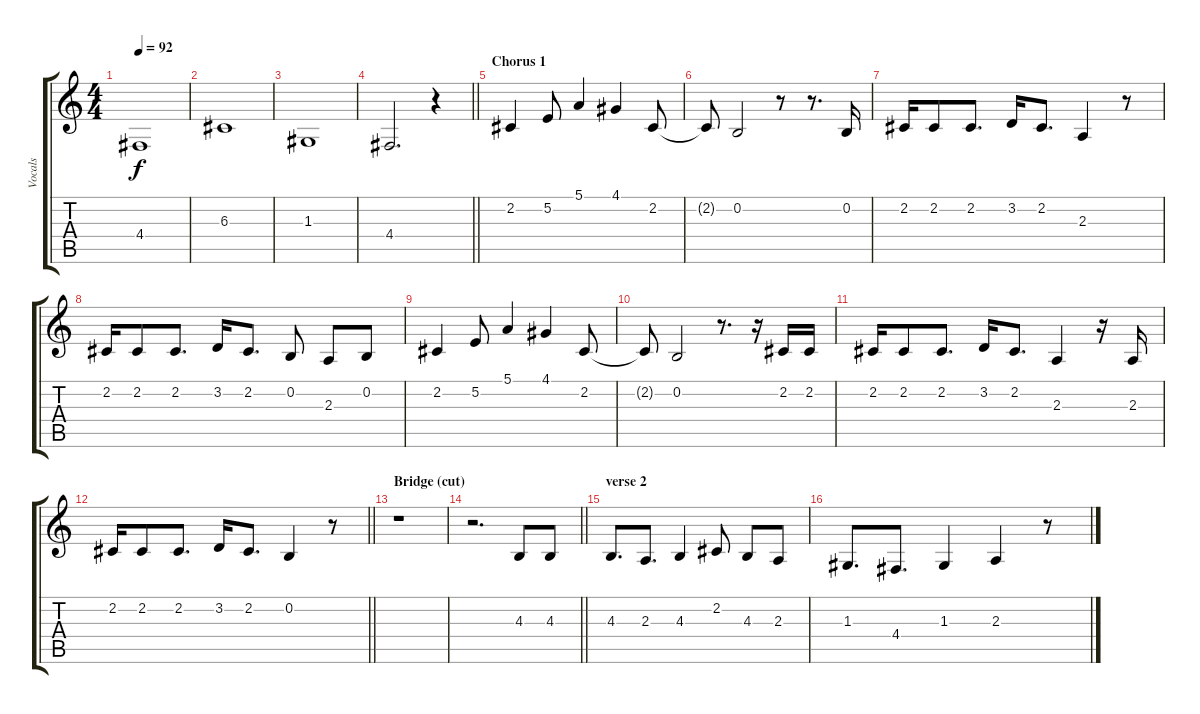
\track ("Vocals" "Vocals") {instrument cello}
\staff {score tabs}
\tuning (E4 B3 G3 D3 A2 E2) {hide}
\ts (4 4)
\tempo 92
\clef g2
\ks c
4.4.1{dy f} |
6.3.1 |
1.3.1 |
\barLineRight lightlight
4.4.2{d} r.4 |
\section ("" "Chorus 1")
2.2.4 5.2.8 5.1.4 4.1.4 2.2.8 |
2.2{t}.8 0.2.2 r.8 r.8{d} 0.2.16 |
2.2.16 2.2.8 2.2.8{d} 3.2.16 2.2.8{d} 2.3.4 r.8 |
2.2.16 2.2.8 2.2.8{d} 3.2.16 2.2.8{d} 0.2.8 2.3.8 0.2.8 |
2.2.4 5.2.8 5.1.4 4.1.4 2.2.8 |
2.2{t}.8 0.2.2 r.8{d} r.16 2.2.16 2.2.16 |
2.2.16 2.2.8 2.2.8{d} 3.2.16 2.2.8{d} 2.3.4 r.16 2.3.16 |
\barLineRight lightlight
2.2.16 2.2.8 2.2.8{d} 3.2.16 2.2.8{d} 0.2.4 r.8 |
\section ("" "Bridge (cut)")
r.1 |
\barLineRight lightlight
r.2{d} 4.3.8 4.3.8 |
\section ("" "verse 2")
4.3.8{d} 2.3.8{d} 4.3.4 2.2.8 4.3.8 2.3.8 |
1.3.8{d} 4.4.8{d} 1.3.4 2.3.4 r.8
